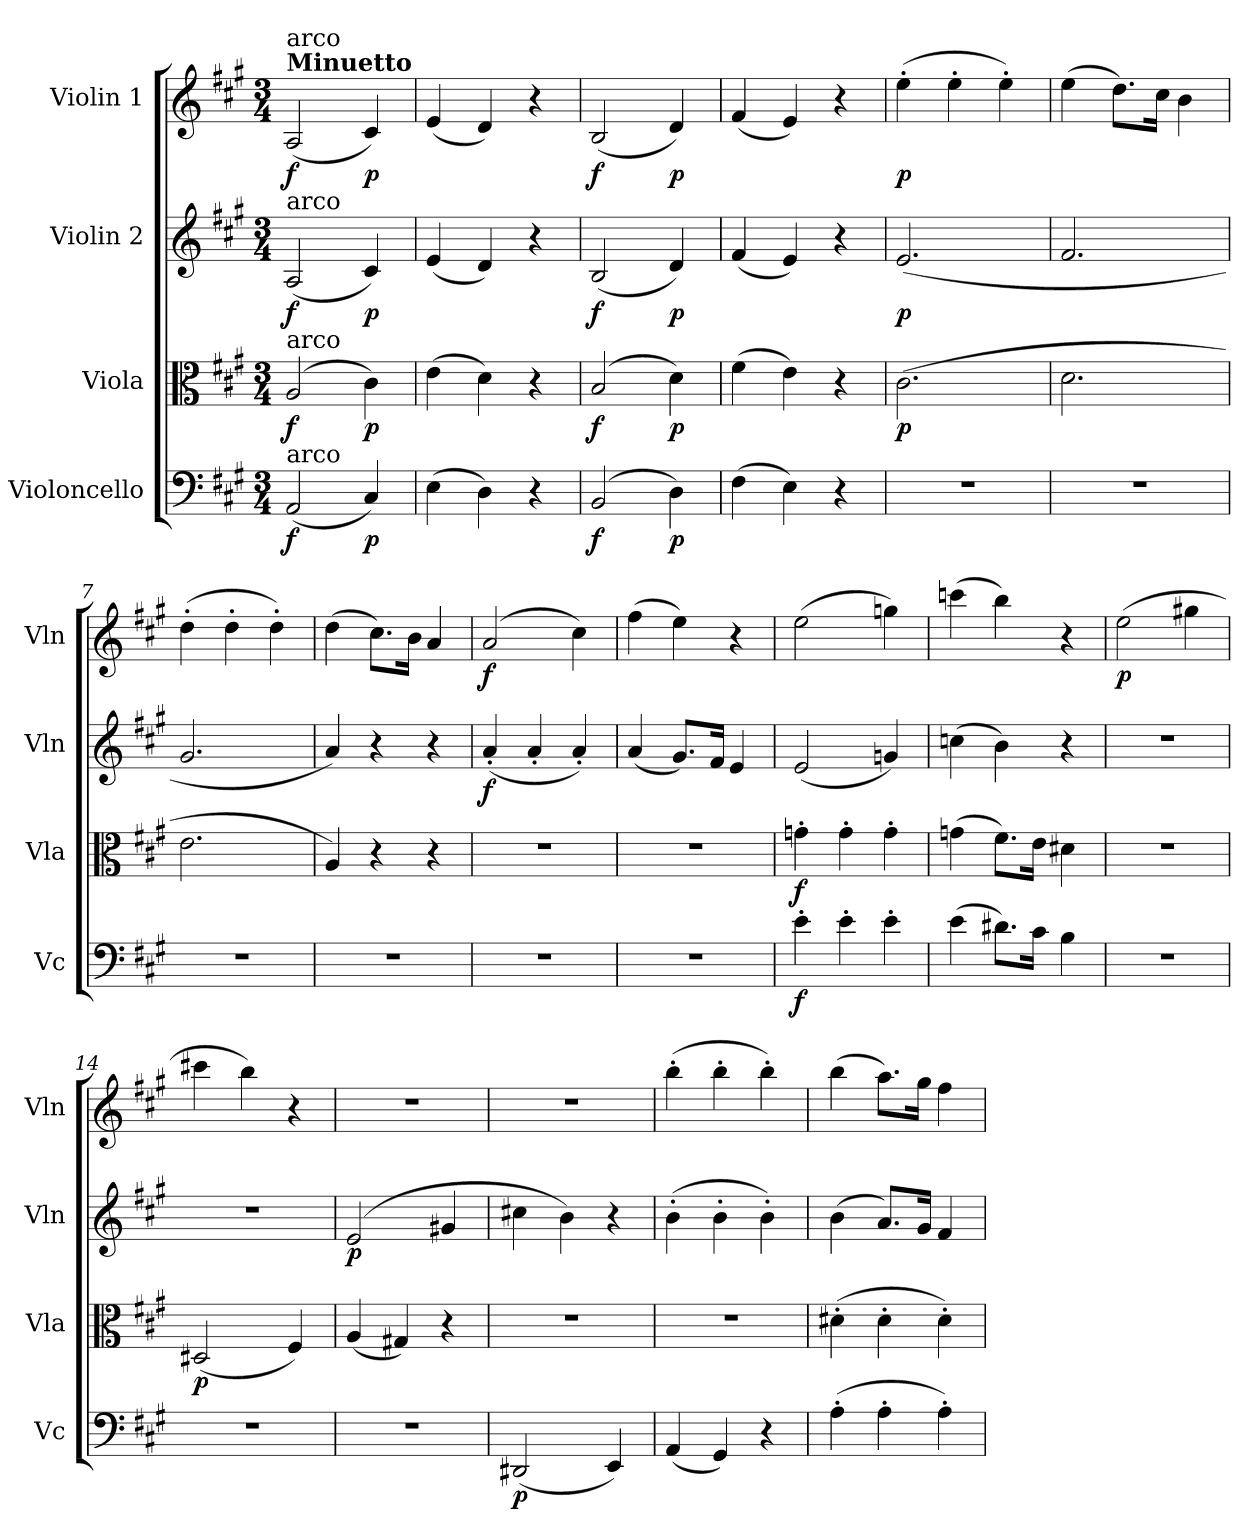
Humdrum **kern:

**kern	**dynam	**kern	**dynam	**kern	**dynam	**kern	**dynam
*part4	*part4	*part3	*part3	*part2	*part2	*part1	*part1
*staff4	*staff4	*staff3	*staff3	*staff2	*staff2	*staff1	*staff1
*I"Violoncello	*	*I"Viola	*	*I"Violin 2	*	*I"Violin 1	*
*I'Vc	*	*I'Vla	*	*I'Vln	*	*I'Vln	*
*clefF4	*	*clefC3	*	*clefG2	*	*clefG2	*
*k[f#c#g#]	*	*k[f#c#g#]	*	*k[f#c#g#]	*	*k[f#c#g#]	*
*M3/4	*	*M3/4	*	*M3/4	*	*M3/4	*
=1	=1	=1	=1	=1	=1	=1	=1
!	!	!	!	!	!	!LO:TX:a:B:t=Minuetto	!
!	!	!	!	!	!	!LO:TX:a:t=arco	!
!	!	!	!	!LO:TX:a:t=arco	!	!	!
!	!	!LO:TX:a:t=arco	!	!	!	!	!
!LO:TX:a:t=arco	!	!	!	!	!	!	!
!	!LO:DY:b	!	!LO:DY:b	!	!LO:DY:b	!	!LO:DY:b
(2AA/	f	(2A/	f	(2A/	f	(2A/	f
!	!LO:DY:b	!	!LO:DY:b	!	!LO:DY:b	!	!LO:DY:b
4C#/)	p	4c#\)	p	4c#/)	p	4c#/)	p
=2	=2	=2	=2	=2	=2	=2	=2
(4E\	.	(4e\	.	(4e/	.	(4e/	.
4D\)	.	4d\)	.	4d/)	.	4d/)	.
4r	.	4r	.	4r	.	4r	.
=3	=3	=3	=3	=3	=3	=3	=3
!	!LO:DY:b	!	!LO:DY:b	!	!LO:DY:b	!	!LO:DY:b
(2BB/	f	(2B/	f	(2B/	f	(2B/	f
!	!LO:DY:b	!	!LO:DY:b	!	!LO:DY:b	!	!LO:DY:b
4D\)	p	4d\)	p	4d/)	p	4d/)	p
=4	=4	=4	=4	=4	=4	=4	=4
(4F#\	.	(4f#\	.	(4f#/	.	(4f#/	.
4E\)	.	4e\)	.	4e/)	.	4e/)	.
4r	.	4r	.	4r	.	4r	.
=5	=5	=5	=5	=5	=5	=5	=5
!	!	!	!LO:DY:b	!	!LO:DY:b	!	!LO:DY:b
2.r	.	(2.c#\	p	(<2.e/	p	(4ee'\	p
.	.	.	.	.	.	4ee'\	.
.	.	.	.	.	.	4ee'\)	.
=6	=6	=6	=6	=6	=6	=6	=6
2.r	.	2.d\	.	2.f#/	.	(4ee\	.
.	.	.	.	.	.	8.dd\L)	.
.	.	.	.	.	.	16cc#\Jk	.
.	.	.	.	.	.	4b\	.
=7	=7	=7	=7	=7	=7	=7	=7
2.r	.	2.e\	.	2.g#/	.	(4dd'\	.
.	.	.	.	.	.	4dd'\	.
.	.	.	.	.	.	4dd'\)	.
=8	=8	=8	=8	=8	=8	=8	=8
2.r	.	4A/)	.	4a/)	.	(4dd\	.
.	.	4r	.	4r	.	8.cc#\L)	.
.	.	.	.	.	.	16b\Jk	.
.	.	4r	.	4r	.	4a/	.
=9	=9	=9	=9	=9	=9	=9	=9
!	!	!	!	!	!LO:DY:b	!	!LO:DY:b
2.r	.	2.r	.	(4a'/	f	(2a/	f
.	.	.	.	4a'/	.	.	.
.	.	.	.	4a'/)	.	4cc#\)	.
=10	=10	=10	=10	=10	=10	=10	=10
2.r	.	2.r	.	(4a/	.	(4ff#\	.
.	.	.	.	8.g#/L)	.	4ee\)	.
.	.	.	.	16f#/Jk	.	.	.
.	.	.	.	4e/	.	4r	.
=11	=11	=11	=11	=11	=11	=11	=11
!	!LO:DY:b	!	!LO:DY:b	!	!	!	!
4e'\	f	4gn'\	f	(2e/	.	(2ee\	.
4e'\	.	4g'\	.	.	.	.	.
4e'\	.	4g'\	.	4gn/)	.	4ggn\)	.
=12	=12	=12	=12	=12	=12	=12	=12
(4e\	.	(4gn\	.	(4ccn\	.	(4cccn\	.
8.d#X\L)	.	8.f#\L)	.	4b\)	.	4bb\)	.
16c#\Jk	.	16e\Jk	.	.	.	.	.
4B\	.	4d#X\	.	4r	.	4r	.
!!LO:LB:g=z
=13	=13	=13	=13	=13	=13	=13	=13
!	!	!	!	!	!	!	!LO:DY:b
2.r	.	2.r	.	2.r	.	(2ee\	p
.	.	.	.	.	.	4gg#X\	.
=14	=14	=14	=14	=14	=14	=14	=14
!	!	!	!LO:DY:b	!	!	!	!
2.r	.	(2D#X/	p	2.r	.	4ccc#X\	.
.	.	.	.	.	.	4bb\)	.
.	.	4F#/)	.	.	.	4r	.
!!LO:LB:g=z
=15	=15	=15	=15	=15	=15	=15	=15
!	!	!	!	!	!LO:DY:b	!	!
2.r	.	(4A/	.	(2e/	p	2.r	.
.	.	4G#X/)	.	.	.	.	.
.	.	4r	.	4g#X/	.	.	.
=16	=16	=16	=16	=16	=16	=16	=16
!	!LO:DY:b	!	!	!	!	!	!
(2DD#X/	p	2.r	.	4cc#X\	.	2.r	.
.	.	.	.	4b\)	.	.	.
4EE/)	.	.	.	4r	.	.	.
=17	=17	=17	=17	=17	=17	=17	=17
(4AA/	.	2.r	.	(4b'\	.	(4bb'\	.
4GG#/)	.	.	.	4b'\	.	4bb'\	.
4r	.	.	.	4b'\)	.	4bb'\)	.
=18	=18	=18	=18	=18	=18	=18	=18
(4A'\	.	(4d#X'\	.	(4b\	.	(4bb\	.
4A'\	.	4d#'\	.	8.a/L)	.	8.aa\L)	.
.	.	.	.	16g#/Jk	.	16gg#\Jk	.
4A'\)	.	4d#'\)	.	4f#/	.	4ff#\	.
=	=	=	=	=	=	=	=
*-	*-	*-	*-	*-	*-	*-	*-
